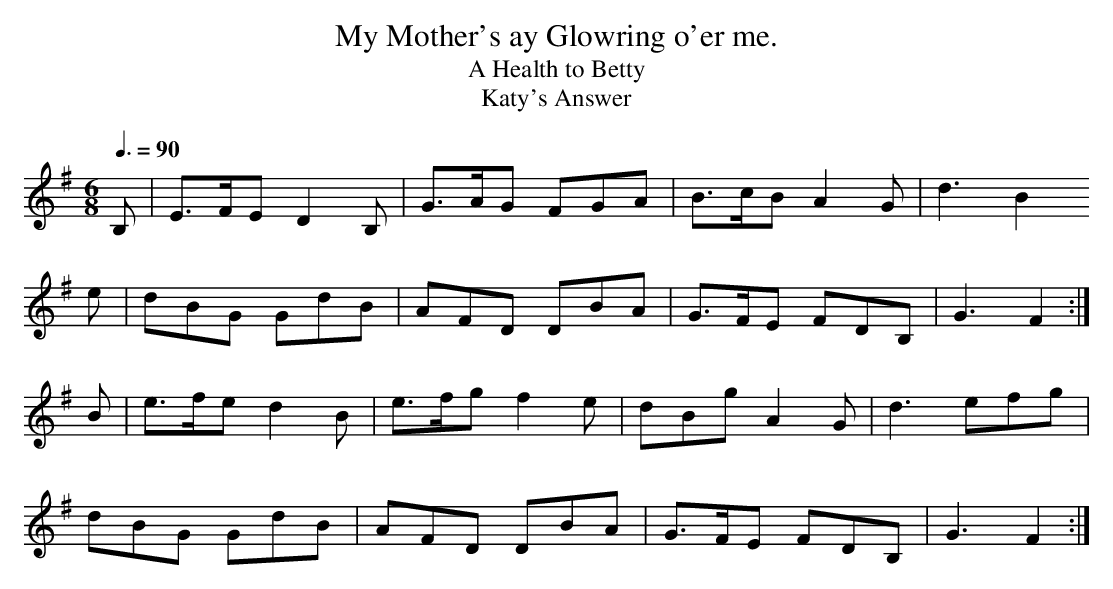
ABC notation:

X:1
T:My Mother's ay Glowring o'er me.
T:A Health to Betty
T:Katy's Answer
M:6/8
L:1/8
Q:3/8=90
K:E Minor
B, | E>FE D2B, | G>AG FGA | B>cB A2G | d3 B2
e | dBG GdB | AFD DBA | G>FE FDB, | G3 F2 :|
B | e>fe d2B | e>fg f2e | dBg A2G | d3 efg |
 dBG GdB | AFD DBA | G>FE FDB, | G3 F2 :|
